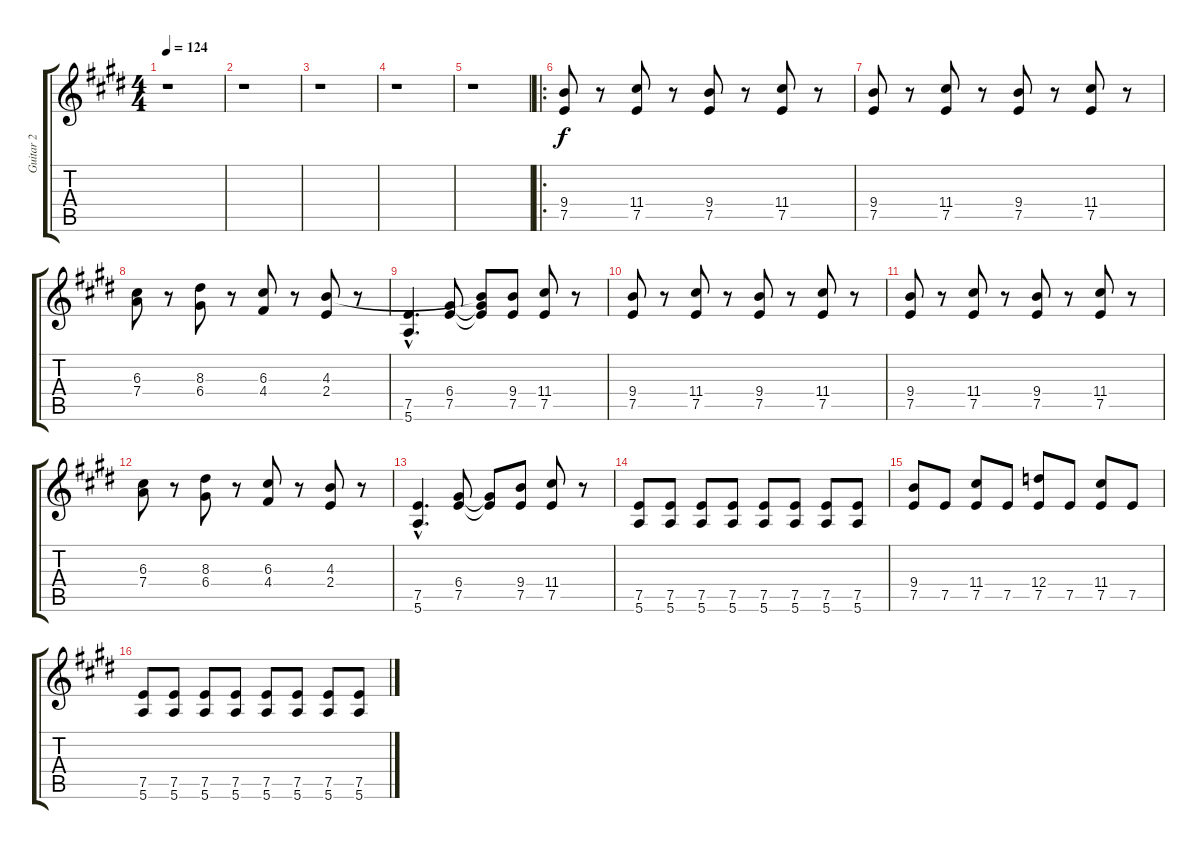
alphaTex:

\track ("Guitar 2" "Guitar 2") {instrument electricguitarmuted}
\staff {score tabs}
\tuning (E4 B3 G3 D3 A2 E2) {hide}
\ts (4 4)
\tempo 124
\clef g2
\ks e
r.1{dy f instrument electricguitarmuted} |
r.1 |
r.1 |
r.1 |
r.1 |
\ro
(9.4 7.5).8 r.8 (11.4 7.5).8 r.8 (9.4 7.5).8 r.8 (11.4 7.5).8 r.8 |
(9.4 7.5).8 r.8 (11.4 7.5).8 r.8 (9.4 7.5).8 r.8 (11.4 7.5).8 r.8 |
(6.3 7.4).8 r.8 (8.3 6.4).8 r.8 (6.3 4.4).8 r.8 (4.3 2.4).8 r.8 |
(7.5{hac} 5.6{hac}).4{d} (6.4 7.5).8 (4.3{t} 6.4{t} 7.5{t}).8 (9.4 7.5).8 (11.4 7.5).8 r.8 |
(9.4 7.5).8 r.8 (11.4 7.5).8 r.8 (9.4 7.5).8 r.8 (11.4 7.5).8 r.8 |
(9.4 7.5).8 r.8 (11.4 7.5).8 r.8 (9.4 7.5).8 r.8 (11.4 7.5).8 r.8 |
(6.3 7.4).8 r.8 (8.3 6.4).8 r.8 (6.3 4.4).8 r.8 (4.3 2.4).8 r.8 |
(7.5{hac} 5.6{hac}).4{d} (6.4 7.5).8 (6.4{t} 7.5{t}).8 (9.4 7.5).8 (11.4 7.5).8 r.8 |
(7.5 5.6).8 (7.5 5.6).8 (7.5 5.6).8 (7.5 5.6).8 (7.5 5.6).8 (7.5 5.6).8 (7.5 5.6).8 (7.5 5.6).8 |
(9.4 7.5).8 7.5.8 (11.4 7.5).8 7.5.8 (12.4 7.5).8 7.5.8 (11.4 7.5).8 7.5.8 |
(7.5 5.6).8 (7.5 5.6).8 (7.5 5.6).8 (7.5 5.6).8 (7.5 5.6).8 (7.5 5.6).8 (7.5 5.6).8 (7.5 5.6).8
